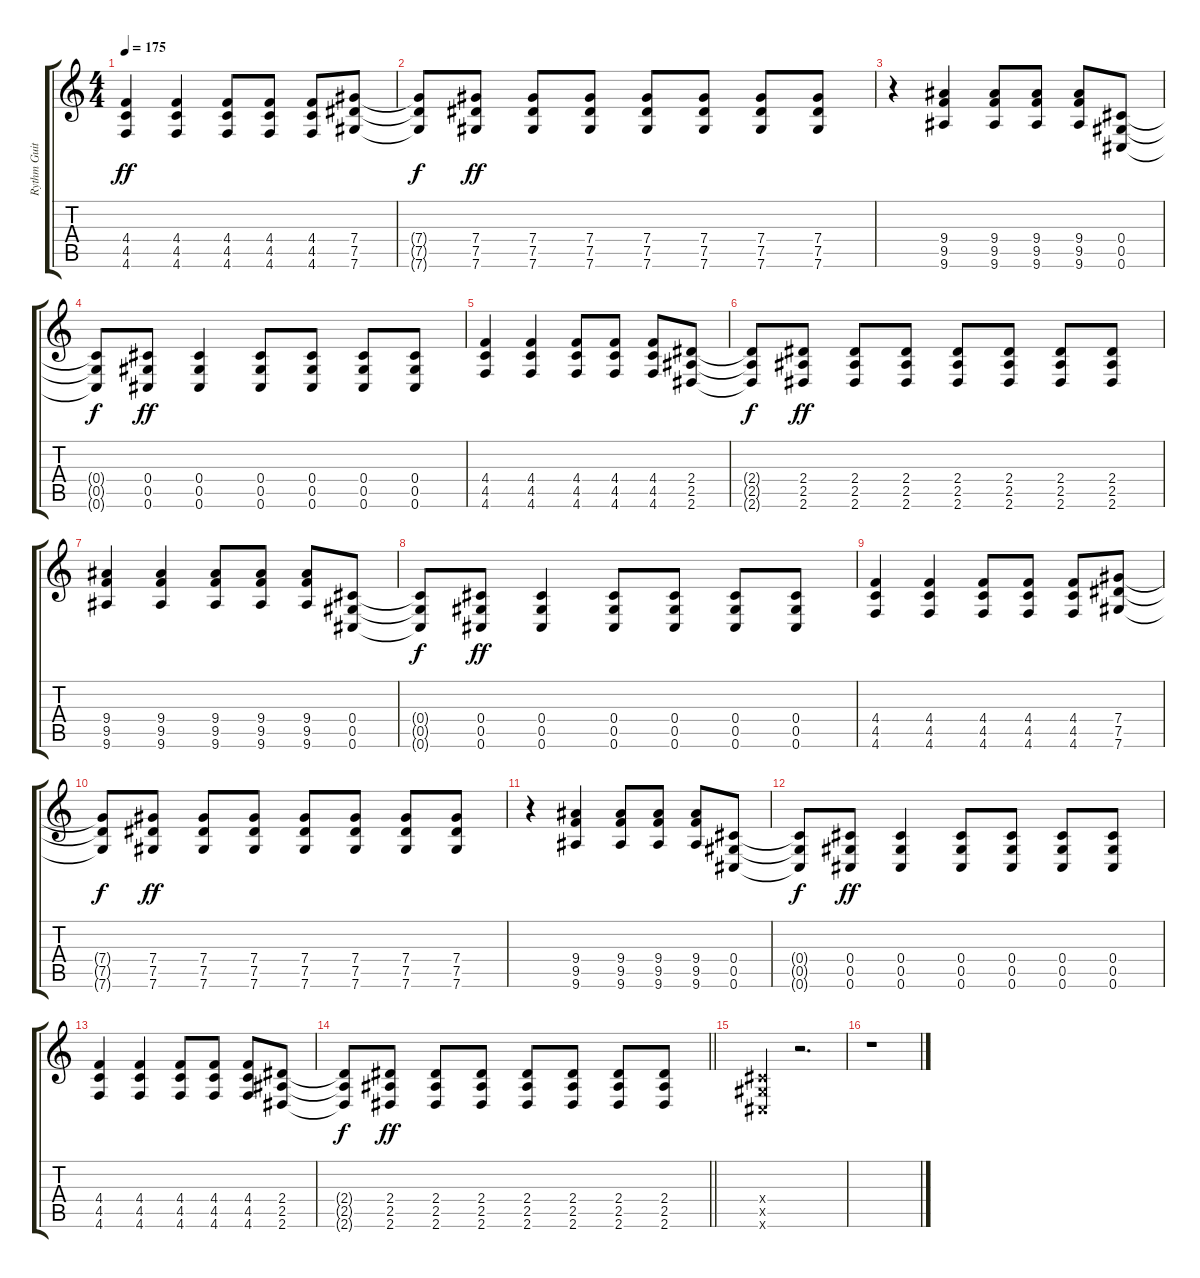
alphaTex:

\track ("Rythm Guitar | Taylor" "Rythm Guit") {instrument distortionguitar}
\staff {score tabs}
\tuning (Eb4 Bb3 Gb3 Db3 Ab2 Db2) {hide}
\ts (4 4)
\tempo 175
\clef g2
\ks c
(4.4 4.5 4.6).4{dy ff} (4.4 4.5 4.6).4 (4.4 4.5 4.6).8 (4.4 4.5 4.6).8 (4.4 4.5 4.6).8 (7.4 7.5 7.6).8 |
(7.4{t} 7.5{t} 7.6{t}).8{dy f} (7.4 7.5 7.6).8{dy ff} (7.4 7.5 7.6).8 (7.4 7.5 7.6).8 (7.4 7.5 7.6).8 (7.4 7.5 7.6).8 (7.4 7.5 7.6).8 (7.4 7.5 7.6).8 |
r.4 (9.4 9.5 9.6).4 (9.4 9.5 9.6).8 (9.4 9.5 9.6).8 (9.4 9.5 9.6).8 (0.4 0.5 0.6).8 |
(0.4{t} 0.5{t} 0.6{t}).8{dy f} (0.4 0.5 0.6).8{dy ff} (0.4 0.5 0.6).4 (0.4 0.5 0.6).8 (0.4 0.5 0.6).8 (0.4 0.5 0.6).8 (0.4 0.5 0.6).8 |
(4.4 4.5 4.6).4 (4.4 4.5 4.6).4 (4.4 4.5 4.6).8 (4.4 4.5 4.6).8 (4.4 4.5 4.6).8 (2.4 2.5 2.6).8 |
(2.4{t} 2.5{t} 2.6{t}).8{dy f} (2.4 2.5 2.6).8{dy ff} (2.4 2.5 2.6).8 (2.4 2.5 2.6).8 (2.4 2.5 2.6).8 (2.4 2.5 2.6).8 (2.4 2.5 2.6).8 (2.4 2.5 2.6).8 |
(9.4 9.5 9.6).4 (9.4 9.5 9.6).4 (9.4 9.5 9.6).8 (9.4 9.5 9.6).8 (9.4 9.5 9.6).8 (0.4 0.5 0.6).8 |
(0.4{t} 0.5{t} 0.6{t}).8{dy f} (0.4 0.5 0.6).8{dy ff} (0.4 0.5 0.6).4 (0.4 0.5 0.6).8 (0.4 0.5 0.6).8 (0.4 0.5 0.6).8 (0.4 0.5 0.6).8 |
(4.4 4.5 4.6).4 (4.4 4.5 4.6).4 (4.4 4.5 4.6).8 (4.4 4.5 4.6).8 (4.4 4.5 4.6).8 (7.4 7.5 7.6).8 |
(7.4{t} 7.5{t} 7.6{t}).8{dy f} (7.4 7.5 7.6).8{dy ff} (7.4 7.5 7.6).8 (7.4 7.5 7.6).8 (7.4 7.5 7.6).8 (7.4 7.5 7.6).8 (7.4 7.5 7.6).8 (7.4 7.5 7.6).8 |
r.4 (9.4 9.5 9.6).4 (9.4 9.5 9.6).8 (9.4 9.5 9.6).8 (9.4 9.5 9.6).8 (0.4 0.5 0.6).8 |
(0.4{t} 0.5{t} 0.6{t}).8{dy f} (0.4 0.5 0.6).8{dy ff} (0.4 0.5 0.6).4 (0.4 0.5 0.6).8 (0.4 0.5 0.6).8 (0.4 0.5 0.6).8 (0.4 0.5 0.6).8 |
(4.4 4.5 4.6).4 (4.4 4.5 4.6).4 (4.4 4.5 4.6).8 (4.4 4.5 4.6).8 (4.4 4.5 4.6).8 (2.4 2.5 2.6).8 |
\barLineRight lightlight
(2.4{t} 2.5{t} 2.6{t}).8{dy f} (2.4 2.5 2.6).8{dy ff} (2.4 2.5 2.6).8 (2.4 2.5 2.6).8 (2.4 2.5 2.6).8 (2.4 2.5 2.6).8 (2.4 2.5 2.6).8 (2.4 2.5 2.6).8 |
\section ("" "")
(0.4{x} 0.5{x} 0.6{x}).4 r.2{d} |
r.1
